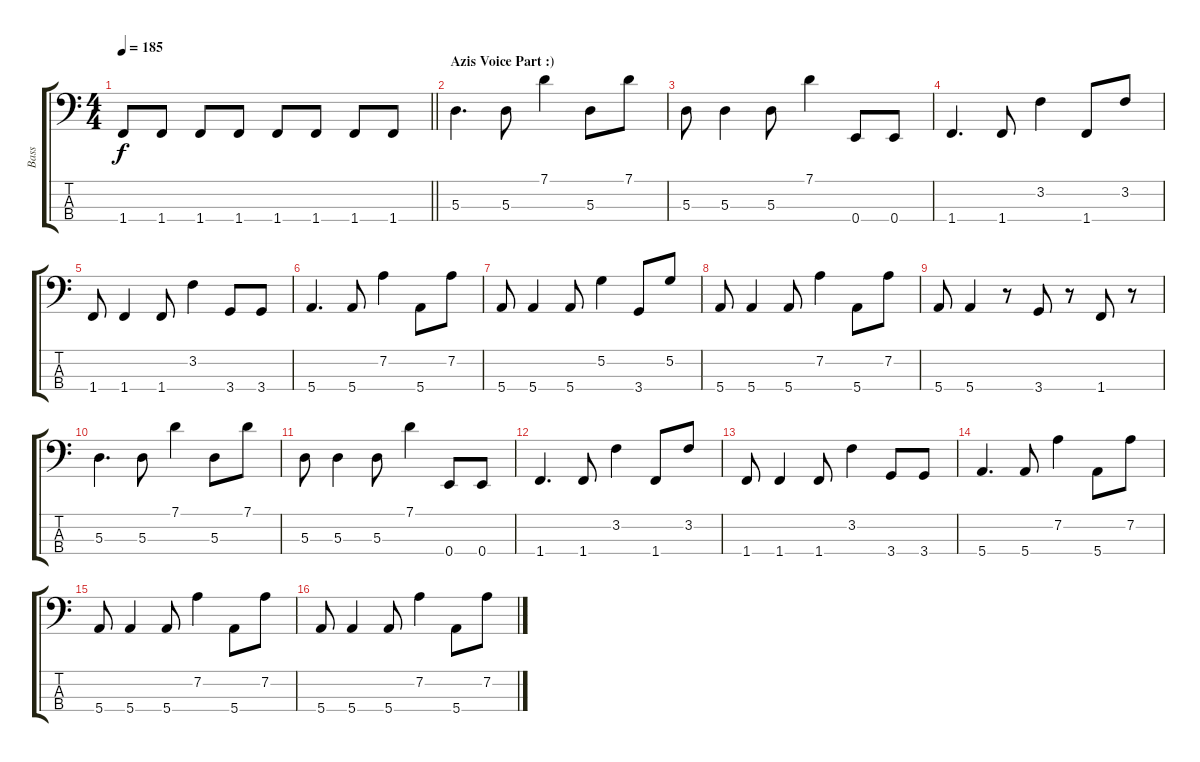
\track ("Bass" "Bass") {instrument electricbasspick}
\staff {score tabs}
\tuning (G2 D2 A1 E1) {hide}
\ts (4 4)
\tempo 185
\clef f4
\barLineRight lightlight
\ks c
1.4.8{dy f} 1.4.8 1.4.8 1.4.8 1.4.8 1.4.8 1.4.8 1.4.8 |
\section ("" "Azis Voice Part :)")
5.3.4{d} 5.3.8 7.1.4 5.3.8 7.1.8 |
5.3.8 5.3.4 5.3.8 7.1.4 0.4.8 0.4.8 |
1.4.4{d} 1.4.8 3.2.4 1.4.8 3.2.8 |
1.4.8 1.4.4 1.4.8 3.2.4 3.4.8 3.4.8 |
5.4.4{d} 5.4.8 7.2.4 5.4.8 7.2.8 |
5.4.8 5.4.4 5.4.8 5.2.4 3.4.8 5.2.8 |
5.4.8 5.4.4 5.4.8 7.2.4 5.4.8 7.2.8 |
5.4.8 5.4.4 r.8 3.4.8 r.8 1.4.8 r.8 |
5.3.4{d} 5.3.8 7.1.4 5.3.8 7.1.8 |
5.3.8 5.3.4 5.3.8 7.1.4 0.4.8 0.4.8 |
1.4.4{d} 1.4.8 3.2.4 1.4.8 3.2.8 |
1.4.8 1.4.4 1.4.8 3.2.4 3.4.8 3.4.8 |
5.4.4{d} 5.4.8 7.2.4 5.4.8 7.2.8 |
5.4.8 5.4.4 5.4.8 7.2.4 5.4.8 7.2.8 |
5.4.8 5.4.4 5.4.8 7.2.4 5.4.8 7.2.8
